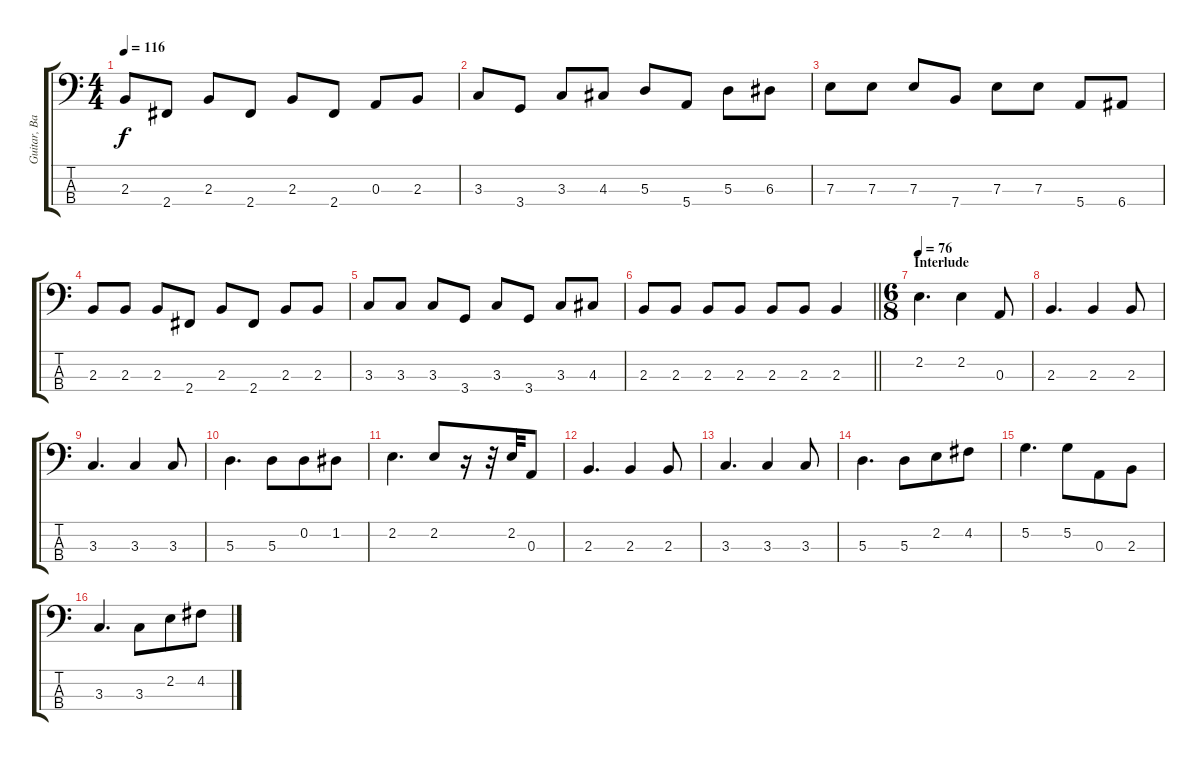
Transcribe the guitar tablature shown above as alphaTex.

\track ("Guitar, Bass" "Guitar, Ba") {instrument electricbassfinger}
\staff {score tabs}
\tuning (G2 D2 A1 E1) {hide}
\ts (4 4)
\tempo 116
\clef f4
\ks c
2.3.8{dy f} 2.4.8 2.3.8 2.4.8 2.3.8 2.4.8 0.3.8 2.3.8 |
3.3.8 3.4.8 3.3.8 4.3.8 5.3.8 5.4.8 5.3.8 6.3.8 |
7.3.8 7.3.8 7.3.8 7.4.8 7.3.8 7.3.8 5.4.8 6.4.8 |
2.3.8 2.3.8 2.3.8 2.4.8 2.3.8 2.4.8 2.3.8 2.3.8 |
3.3.8 3.3.8 3.3.8 3.4.8 3.3.8 3.4.8 3.3.8 4.3.8 |
\barLineRight lightlight
2.3.8 2.3.8 2.3.8 2.3.8 2.3.8 2.3.8 2.3.4 |
\ts (6 8)
\section ("" "Interlude")
\tempo 76
2.2.4{d} 2.2.4 0.3.8 |
2.3.4{d} 2.3.4 2.3.8 |
3.3.4{d} 3.3.4 3.3.8 |
5.3.4{d} 5.3.8 0.2.8 1.2.8 |
2.2.4{d} 2.2.8 r.16 r.32 2.2.32 0.3.8 |
2.3.4{d} 2.3.4 2.3.8 |
3.3.4{d} 3.3.4 3.3.8 |
5.3.4{d} 5.3.8 2.2.8 4.2.8 |
5.2.4{d} 5.2.8 0.3.8 2.3.8 |
3.3.4{d} 3.3.8 2.2.8 4.2.8
